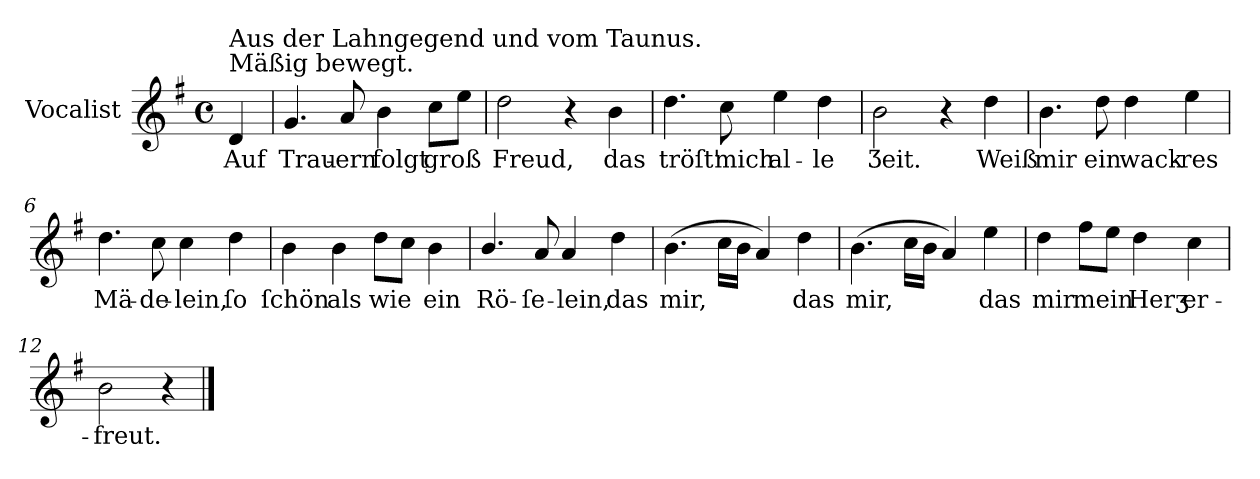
**kern	**text
*part1	*part1
*staff1	*staff1
*I"Vocalist	*
*k[f#]	*
*G:	*
*M4/4	*
*met(c)	*
=	=
!LO:TX:a:t=Mäßig bewegt.	!
!LO:TX:a:t=Aus der Lahngegend und vom Taunus.	!
4d	Auf
=1	=1
4.g	Trau-
8a	-ern
4b	folgt
8ccL	groß
8eeJ	.
=2	=2
2dd	Freud,
4r	.
4b	das
=3	=3
4.dd	tröſt'
8cc	mich
4ee	al-
4dd	-le
=4	=4
2b	Ʒeit.
4r	.
4dd	Weiß
=5	=5
4.b	mir
8dd	ein
4dd	wack-
4ee	-res
=6	=6
4.dd	Mä-
8cc	-de-
4cc	-lein,
4dd	ſo
=7	=7
4b	ſchön
4b	als
8ddL	wie
8ccJ	.
4b	ein
=8	=8
4.b/	Rö-
8a	-ſe-
4a	-lein,
4dd	das
=9	=9
(4.b	mir,
16ccLL	.
16bJJ	.
4a)	.
4dd	das
=10	=10
(4.b	mir,
16ccLL	.
16bJJ	.
4a)	.
4ee	das
=11	=11
4dd	mir
8ff#L	mein
8eeJ	.
4dd	Herʒ
4cc	er-
=12	=12
2b	-freut.
4r	.
==	==
*-	*-
